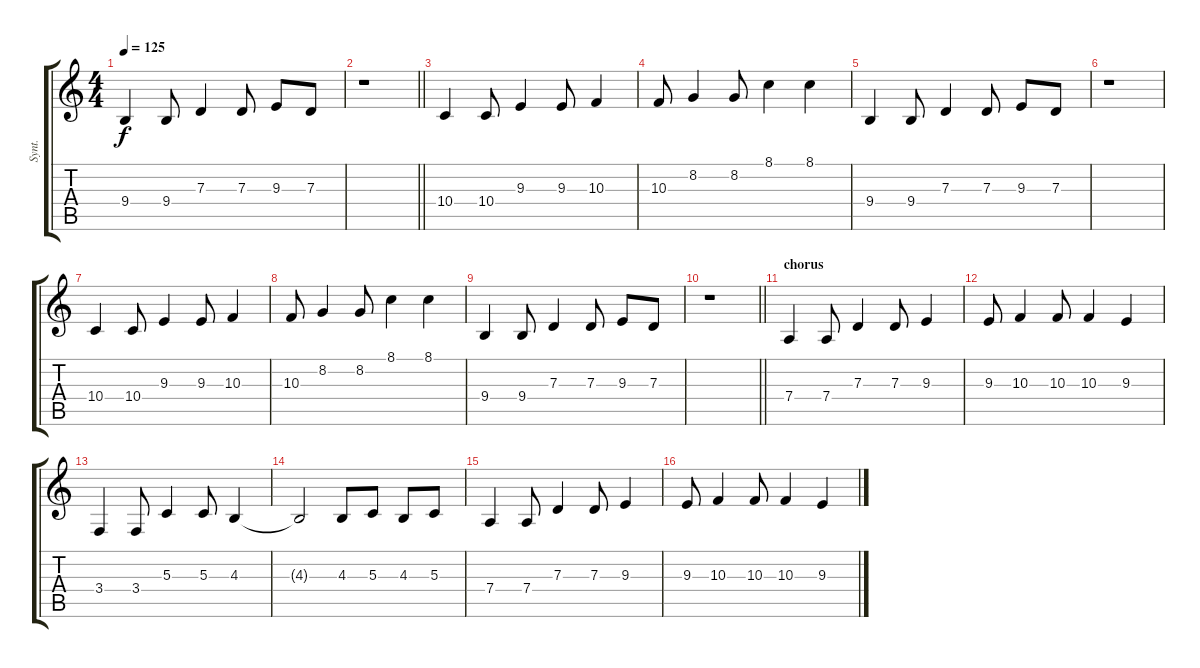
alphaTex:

\track ("Synt." "Synt.") {instrument lead1square}
\staff {score tabs}
\tuning (E4 B3 G3 D3 A2 E2) {hide}
\ts (4 4)
\tempo 125
\clef g2
\ks c
9.4.4{dy f} 9.4.8 7.3.4 7.3.8 9.3.8 7.3.8 |
\barLineRight lightlight
r.1 |
10.4.4 10.4.8 9.3.4 9.3.8 10.3.4 |
10.3.8 8.2.4 8.2.8 8.1.4 8.1.4 |
9.4.4 9.4.8 7.3.4 7.3.8 9.3.8 7.3.8 |
r.1 |
10.4.4 10.4.8 9.3.4 9.3.8 10.3.4 |
10.3.8 8.2.4 8.2.8 8.1.4 8.1.4 |
9.4.4 9.4.8 7.3.4 7.3.8 9.3.8 7.3.8 |
\barLineRight lightlight
r.1 |
\section ("" "chorus")
7.4.4 7.4.8 7.3.4 7.3.8 9.3.4 |
9.3.8 10.3.4 10.3.8 10.3.4 9.3.4 |
3.4.4 3.4.8 5.3.4 5.3.8 4.3.4 |
4.3{t}.2 4.3.8 5.3.8 4.3.8 5.3.8 |
7.4.4 7.4.8 7.3.4 7.3.8 9.3.4 |
9.3.8 10.3.4 10.3.8 10.3.4 9.3.4
